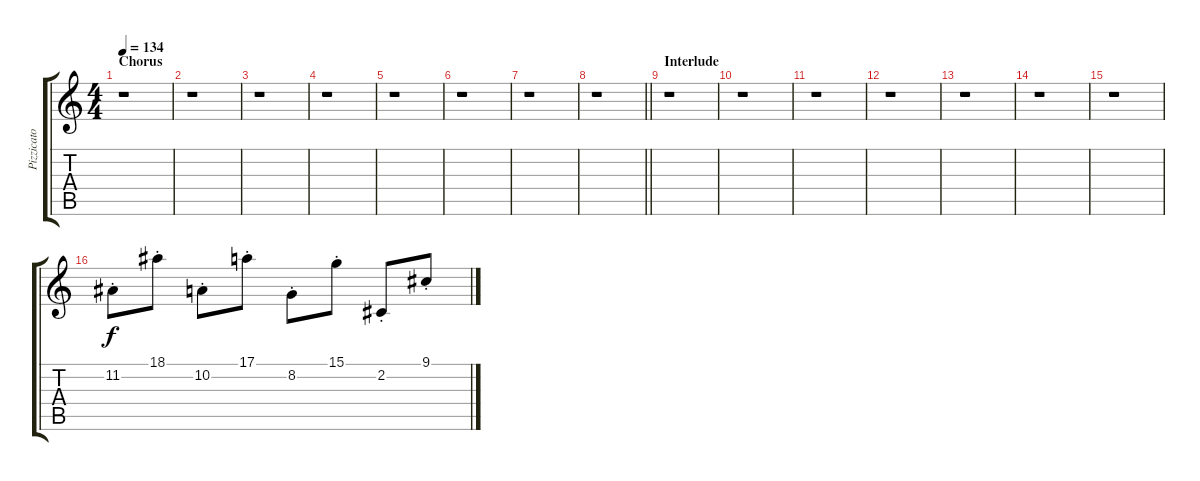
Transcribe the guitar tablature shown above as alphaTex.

\track ("Pizzicato Strings" "Pizzicato ") {instrument pizzicatostrings}
\staff {score tabs}
\tuning (E4 B3 G3 D3 A2 E2) {hide}
\ts (4 4)
\section ("" "Chorus")
\tempo 134
\clef g2
\ks c
r.1{dy f} |
r.1 |
r.1 |
r.1 |
r.1 |
r.1 |
r.1 |
\barLineRight lightlight
r.1 |
\section ("" "Interlude")
r.1 |
r.1 |
r.1 |
r.1 |
r.1 |
r.1 |
r.1{volume 16} |
11.2{st}.8 18.1{st}.8 10.2{st}.8 17.1{st}.8 8.2{st}.8 15.1{st}.8 2.2{st}.8 9.1{st}.8
